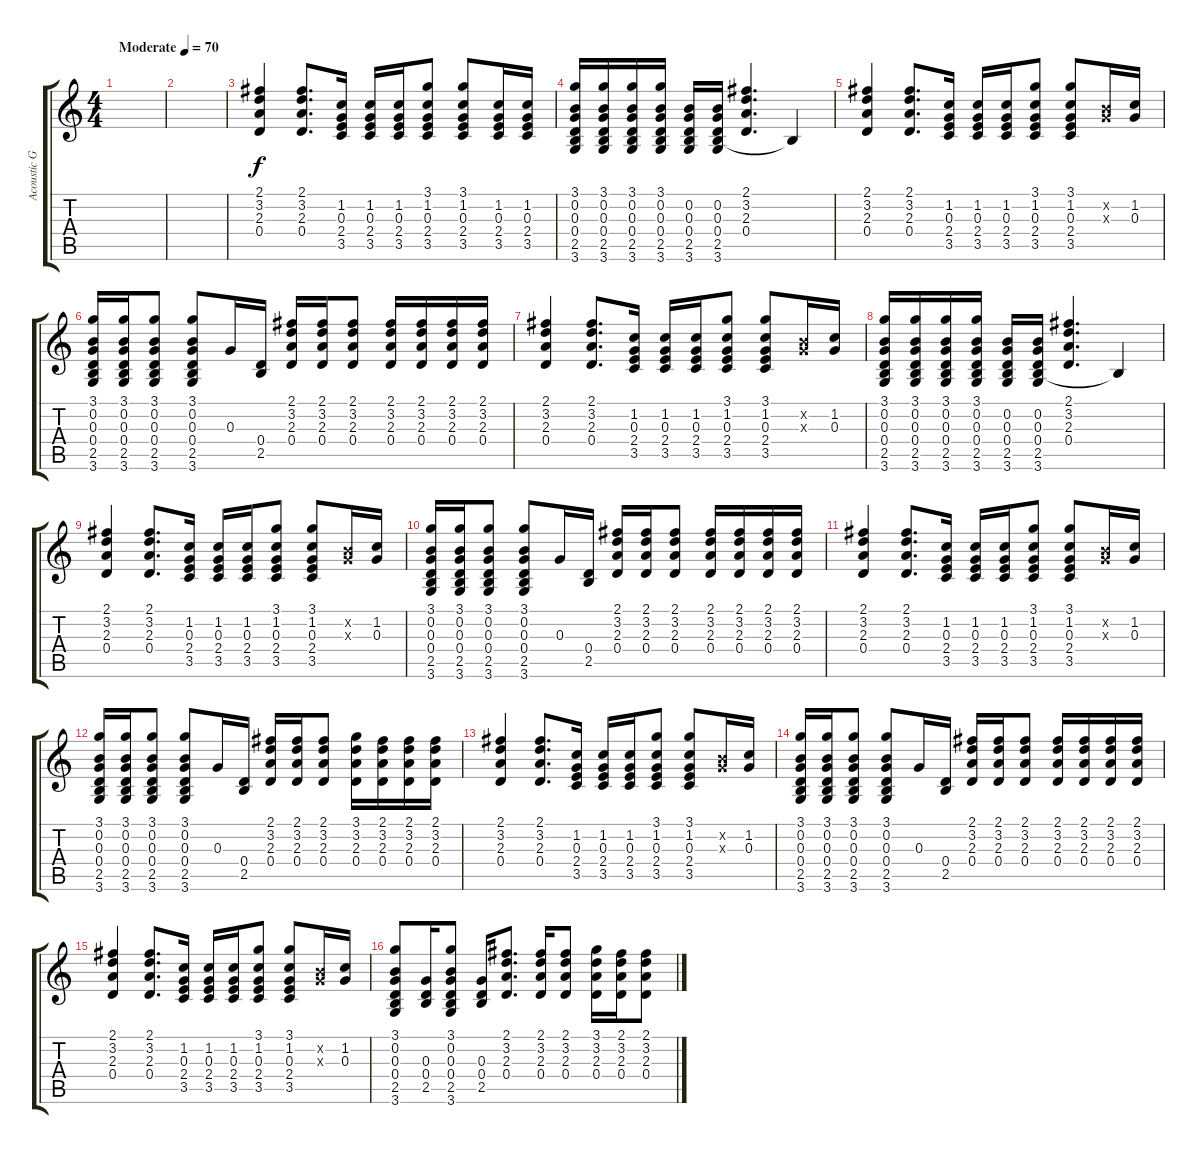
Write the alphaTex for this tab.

\track ("Acoustic Guitar" "Acoustic G") {instrument acousticguitarsteel}
\staff {score tabs}
\tuning (E4 B3 G3 D3 A2 E2) {hide}
\ts (4 4)
\tempo (70 "Moderate")
\clef g2
\ks c
|
|
(2.1 3.2 2.3 0.4).4 (2.1 3.2 2.3 0.4).8{d} (1.2 0.3 2.4 3.5).16 (1.2 0.3 2.4 3.5).16 (1.2 0.3 2.4 3.5).16 (3.1 1.2 0.3 2.4 3.5).8 (3.1 1.2 0.3 2.4 3.5).8 (1.2 0.3 2.4 3.5).16 (1.2 0.3 2.4 3.5).16 |
(3.1 0.2 0.3 0.4 2.5 3.6).16 (3.1 0.2 0.3 0.4 2.5 3.6).16 (3.1 0.2 0.3 0.4 2.5 3.6).16 (3.1 0.2 0.3 0.4 2.5 3.6).16 (0.2 0.3 0.4 2.5 3.6).16 (0.2 0.3 0.4 2.5 3.6).16 (2.1 3.2 2.3 0.4).4{d} 2.5{t}.4 |
(2.1 3.2 2.3 0.4).4 (2.1 3.2 2.3 0.4).8{d} (1.2 0.3 2.4 3.5).16 (1.2 0.3 2.4 3.5).16 (1.2 0.3 2.4 3.5).16 (3.1 1.2 0.3 2.4 3.5).8 (3.1 1.2 0.3 2.4 3.5).8 (0.2{x} 0.3{x}).16 (1.2 0.3).16 |
(3.1 0.2 0.3 0.4 2.5 3.6).16 (3.1 0.2 0.3 0.4 2.5 3.6).16 (3.1 0.2 0.3 0.4 2.5 3.6).8 (3.1 0.2 0.3 0.4 2.5 3.6).8 0.3.16 (0.4 2.5).16 (2.1 3.2 2.3 0.4).16 (2.1 3.2 2.3 0.4).16 (2.1 3.2 2.3 0.4).8 (2.1 3.2 2.3 0.4).16 (2.1 3.2 2.3 0.4).16 (2.1 3.2 2.3 0.4).16 (2.1 3.2 2.3 0.4).16 |
(2.1 3.2 2.3 0.4).4 (2.1 3.2 2.3 0.4).8{d} (1.2 0.3 2.4 3.5).16 (1.2 0.3 2.4 3.5).16 (1.2 0.3 2.4 3.5).16 (3.1 1.2 0.3 2.4 3.5).8 (3.1 1.2 0.3 2.4 3.5).8 (0.2{x} 0.3{x}).16 (1.2 0.3).16 |
(3.1 0.2 0.3 0.4 2.5 3.6).16 (3.1 0.2 0.3 0.4 2.5 3.6).16 (3.1 0.2 0.3 0.4 2.5 3.6).16 (3.1 0.2 0.3 0.4 2.5 3.6).16 (0.2 0.3 0.4 2.5 3.6).16 (0.2 0.3 0.4 2.5 3.6).16 (2.1 3.2 2.3 0.4).4{d} 2.5{t}.4 |
(2.1 3.2 2.3 0.4).4 (2.1 3.2 2.3 0.4).8{d} (1.2 0.3 2.4 3.5).16 (1.2 0.3 2.4 3.5).16 (1.2 0.3 2.4 3.5).16 (3.1 1.2 0.3 2.4 3.5).8 (3.1 1.2 0.3 2.4 3.5).8 (0.2{x} 0.3{x}).16 (1.2 0.3).16 |
(3.1 0.2 0.3 0.4 2.5 3.6).16 (3.1 0.2 0.3 0.4 2.5 3.6).16 (3.1 0.2 0.3 0.4 2.5 3.6).8 (3.1 0.2 0.3 0.4 2.5 3.6).8 0.3.16 (0.4 2.5).16 (2.1 3.2 2.3 0.4).16 (2.1 3.2 2.3 0.4).16 (2.1 3.2 2.3 0.4).8 (2.1 3.2 2.3 0.4).16 (2.1 3.2 2.3 0.4).16 (2.1 3.2 2.3 0.4).16 (2.1 3.2 2.3 0.4).16 |
(2.1 3.2 2.3 0.4).4 (2.1 3.2 2.3 0.4).8{d} (1.2 0.3 2.4 3.5).16 (1.2 0.3 2.4 3.5).16 (1.2 0.3 2.4 3.5).16 (3.1 1.2 0.3 2.4 3.5).8 (3.1 1.2 0.3 2.4 3.5).8 (0.2{x} 0.3{x}).16 (1.2 0.3).16 |
(3.1 0.2 0.3 0.4 2.5 3.6).16 (3.1 0.2 0.3 0.4 2.5 3.6).16 (3.1 0.2 0.3 0.4 2.5 3.6).8 (3.1 0.2 0.3 0.4 2.5 3.6).8 0.3.16 (0.4 2.5).16 (2.1 3.2 2.3 0.4).16 (2.1 3.2 2.3 0.4).16 (2.1 3.2 2.3 0.4).8 (3.1 3.2 2.3 0.4).16 (2.1 3.2 2.3 0.4).16 (2.1 3.2 2.3 0.4).16 (2.1 3.2 2.3 0.4).16 |
(2.1 3.2 2.3 0.4).4 (2.1 3.2 2.3 0.4).8{d} (1.2 0.3 2.4 3.5).16 (1.2 0.3 2.4 3.5).16 (1.2 0.3 2.4 3.5).16 (3.1 1.2 0.3 2.4 3.5).8 (3.1 1.2 0.3 2.4 3.5).8 (0.2{x} 0.3{x}).16 (1.2 0.3).16 |
(3.1 0.2 0.3 0.4 2.5 3.6).16 (3.1 0.2 0.3 0.4 2.5 3.6).16 (3.1 0.2 0.3 0.4 2.5 3.6).8 (3.1 0.2 0.3 0.4 2.5 3.6).8 0.3.16 (0.4 2.5).16 (2.1 3.2 2.3 0.4).16 (2.1 3.2 2.3 0.4).16 (2.1 3.2 2.3 0.4).8 (2.1 3.2 2.3 0.4).16 (2.1 3.2 2.3 0.4).16 (2.1 3.2 2.3 0.4).16 (2.1 3.2 2.3 0.4).16 |
(2.1 3.2 2.3 0.4).4 (2.1 3.2 2.3 0.4).8{d} (1.2 0.3 2.4 3.5).16 (1.2 0.3 2.4 3.5).16 (1.2 0.3 2.4 3.5).16 (3.1 1.2 0.3 2.4 3.5).8 (3.1 1.2 0.3 2.4 3.5).8 (0.2{x} 0.3{x}).16 (1.2 0.3).16 |
(3.1 0.2 0.3 0.4 2.5 3.6).8 (0.3 0.4 2.5).16 (3.1 0.2 0.3 0.4 2.5 3.6).8 (0.3 0.4 2.5).16 (2.1 3.2 2.3 0.4).8{d} (2.1 3.2 2.3 0.4).16 (2.1 3.2 2.3 0.4).8 (3.1 3.2 2.3 0.4).16 (2.1 3.2 2.3 0.4).16 (2.1 3.2 2.3 0.4).8
